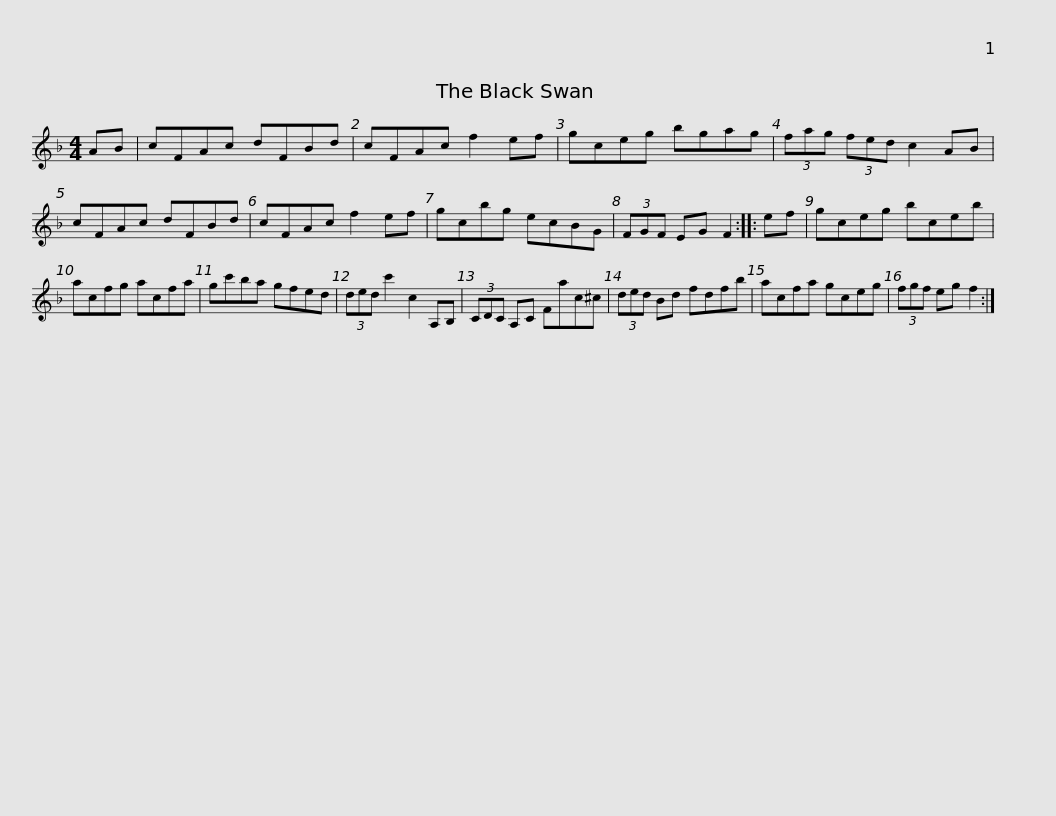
X:1
L:1/8
M:4/4
I:linebreak $
K:F
V:1 treble
V:1
 AB | cFAc dFBd | cFAc f2 ef | gceg bgag | (3fag (3fed c2 AB | %5
 cFAc dFBd |$ cFAc f2 ef | gcbg ecBG | (3FGF EG F2 :: ef | %10
 gceg bceb | acfg acfa |$ gc'ba gfed | (3ded c'2 c2 A,B, | (3CDC A,C Fac^c | %15
 (3ded Bd fdfb | acfa gceg |$ (3fgf eg f2 :| %18
